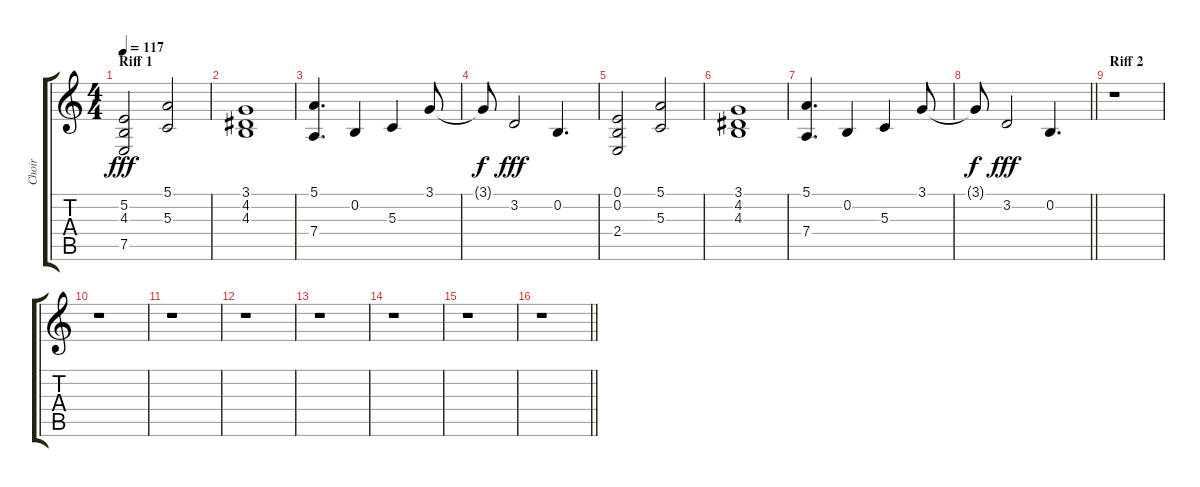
\track ("Choir" "Choir") {instrument choiraahs}
\staff {score tabs}
\tuning (E4 B3 G3 D3 A2 E2) {hide}
\ts (4 4)
\section ("" "Riff 1")
\tempo 117
\clef g2
\ks c
(5.2 4.3 7.5).2{dy fff} (5.1 5.3).2 |
(3.1 4.2 4.3).1 |
(5.1 7.4).4{d} 0.2.4 5.3.4 3.1.8 |
3.1{t}.8{dy f} 3.2.2{dy fff} 0.2.4{d} |
(0.1 0.2 2.4).2 (5.1 5.3).2 |
(3.1 4.2 4.3).1 |
(5.1 7.4).4{d} 0.2.4 5.3.4 3.1.8 |
\barLineRight lightlight
3.1{t}.8{dy f} 3.2.2{dy fff} 0.2.4{d} |
\section ("" "Riff 2")
r.1 |
r.1 |
r.1 |
r.1 |
r.1 |
r.1 |
r.1 |
\barLineRight lightlight
r.1
